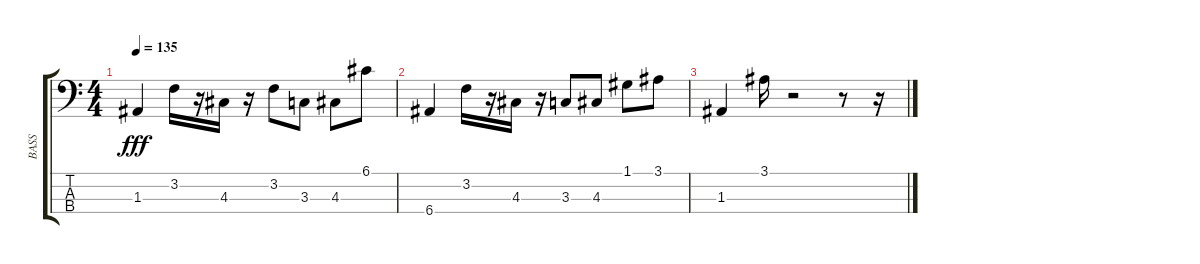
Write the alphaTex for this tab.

\track ("BASS" "BASS") {instrument electricbasspick}
\staff {score tabs}
\tuning (G2 D2 A1 E1) {hide}
\ts (4 4)
\tempo 135
\clef f4
\ks c
1.3.4{dy fff} 3.2.16 r.16 4.3.16 r.16 3.2.8 3.3.8 4.3.8 6.1.8 |
6.4.4 3.2.16 r.16 4.3.16 r.16 3.3.8 4.3.8 1.1.8 3.1.8 |
1.3.4 3.1.16 r.2 r.8 r.16
